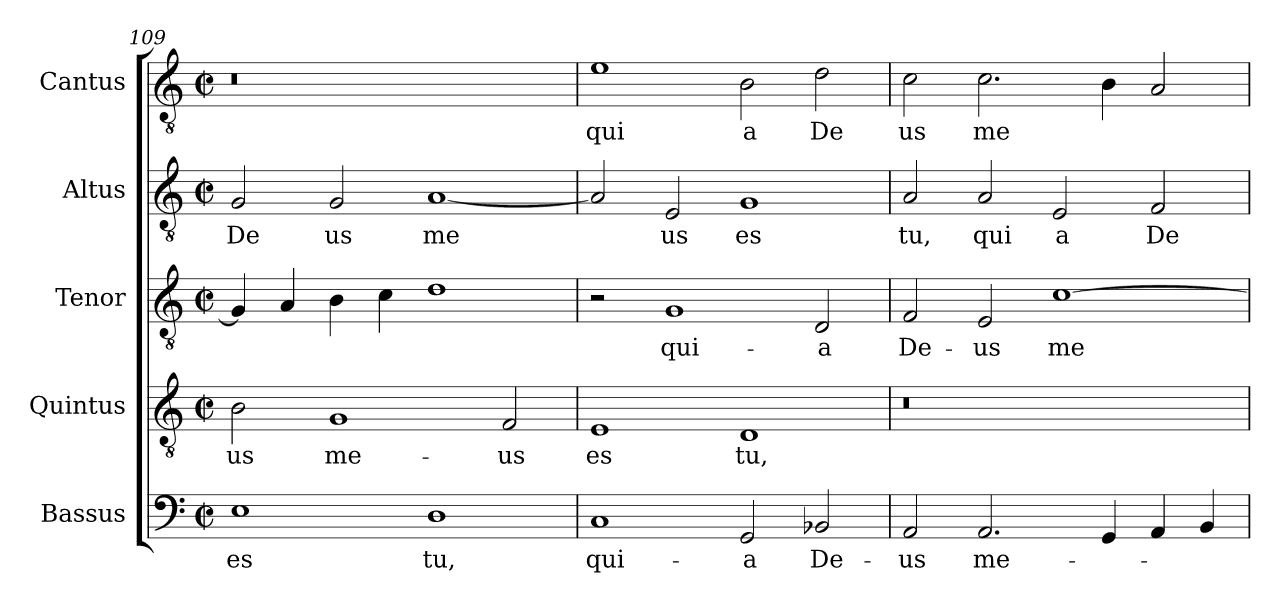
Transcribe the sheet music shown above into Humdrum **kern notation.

**kern	**text	**kern	**text	**kern	**text	**kern	**text	**kern	**text
*part5	*part5	*part4	*part4	*part3	*part3	*part2	*part2	*part1	*part1
*staff5	*staff5	*staff4	*staff4	*staff3	*staff3	*staff2	*staff2	*staff1	*staff1
*I"Bassus	*	*I"Quintus	*	*I"Tenor	*	*I"Altus	*	*I"Cantus	*
*clefF4	*	*clefGv2	*	*clefGv2	*	*clefGv2	*	*clefGv2	*
*M2/2	*	*M2/2	*	*M2/2	*	*M2/2	*	*M2/2	*
*met(c|)	*	*met(c|)	*	*met(c|)	*	*met(c|)	*	*met(c|)	*
=109	=109	=109	=109	=109	=109	=109	=109	=109	=109
!	!LO:LY:b:cj	!	!LO:LY:b:cj	!	!	!	!LO:LY:b:cj	!	!
1E	es	2B\	-us	4G/]	.	2G/	De	0r	.
.	.	.	.	4A/	.	.	.	.	.
!	!	!	!LO:LY:b:cj	!	!	!	!LO:LY:b:cj	!	!
.	.	1G	me-	4B\	.	2G/	us	.	.
.	.	.	.	4c\	.	.	.	.	.
!	!LO:LY:b:cj	!	!	!	!	!	!LO:LY:b:cj	!	!
1D	tu,	.	.	1d	.	[<1A	me	.	.
!	!	!	!LO:LY:b:cj	!	!	!	!	!	!
.	.	2F/	-us	.	.	.	.	.	.
=110	=110	=110	=110	=110	=110	=110	=110	=110	=110
!	!LO:LY:b:cj	!	!LO:LY:b:cj	!	!	!	!	!	!LO:LY:b:cj
1C	qui-	1E	es	2r	.	2A/]	.	1e	qui
!	!	!	!	!	!LO:LY:b:cj	!	!LO:LY:b:cj	!	!
.	.	.	.	1G	qui-	2E/	us	.	.
!	!LO:LY:b:cj	!	!LO:LY:b:cj	!	!	!	!LO:LY:b:cj	!	!LO:LY:b:cj
2GG/	-a	1D	tu,	.	.	1G	es	2B\	a
!	!LO:LY:b:cj	!	!	!	!LO:LY:b:cj	!	!	!	!LO:LY:b:cj
2BB-X/	De-	.	.	2D/	-a	.	.	2d\	De
=111	=111	=111	=111	=111	=111	=111	=111	=111	=111
!	!LO:LY:b:cj	!	!	!	!LO:LY:b:cj	!	!LO:LY:b:cj	!	!LO:LY:b:cj
2AA/	-us	0r	.	2F/	De-	2A/	tu,	2c\	us
!	!LO:LY:b	!	!	!	!LO:LY:b:cj	!	!LO:LY:b:cj	!	!LO:LY:b
2.AA/	me-	.	.	2E/	-us	2A/	qui	2.c\	me
!	!	!	!	!	!LO:LY:b:cj	!	!LO:LY:b:cj	!	!
.	.	.	.	[>1c	me-	2E/	a	.	.
4GG/	.	.	.	.	.	.	.	4B\	.
!	!	!	!	!	!	!	!LO:LY:b:cj	!	!
4AA/	.	.	.	.	.	2F/	De	2A/	.
4BB/	.	.	.	.	.	.	.	.	.
=	=	=	=	=	=	=	=	=	=
*-	*-	*-	*-	*-	*-	*-	*-	*-	*-
